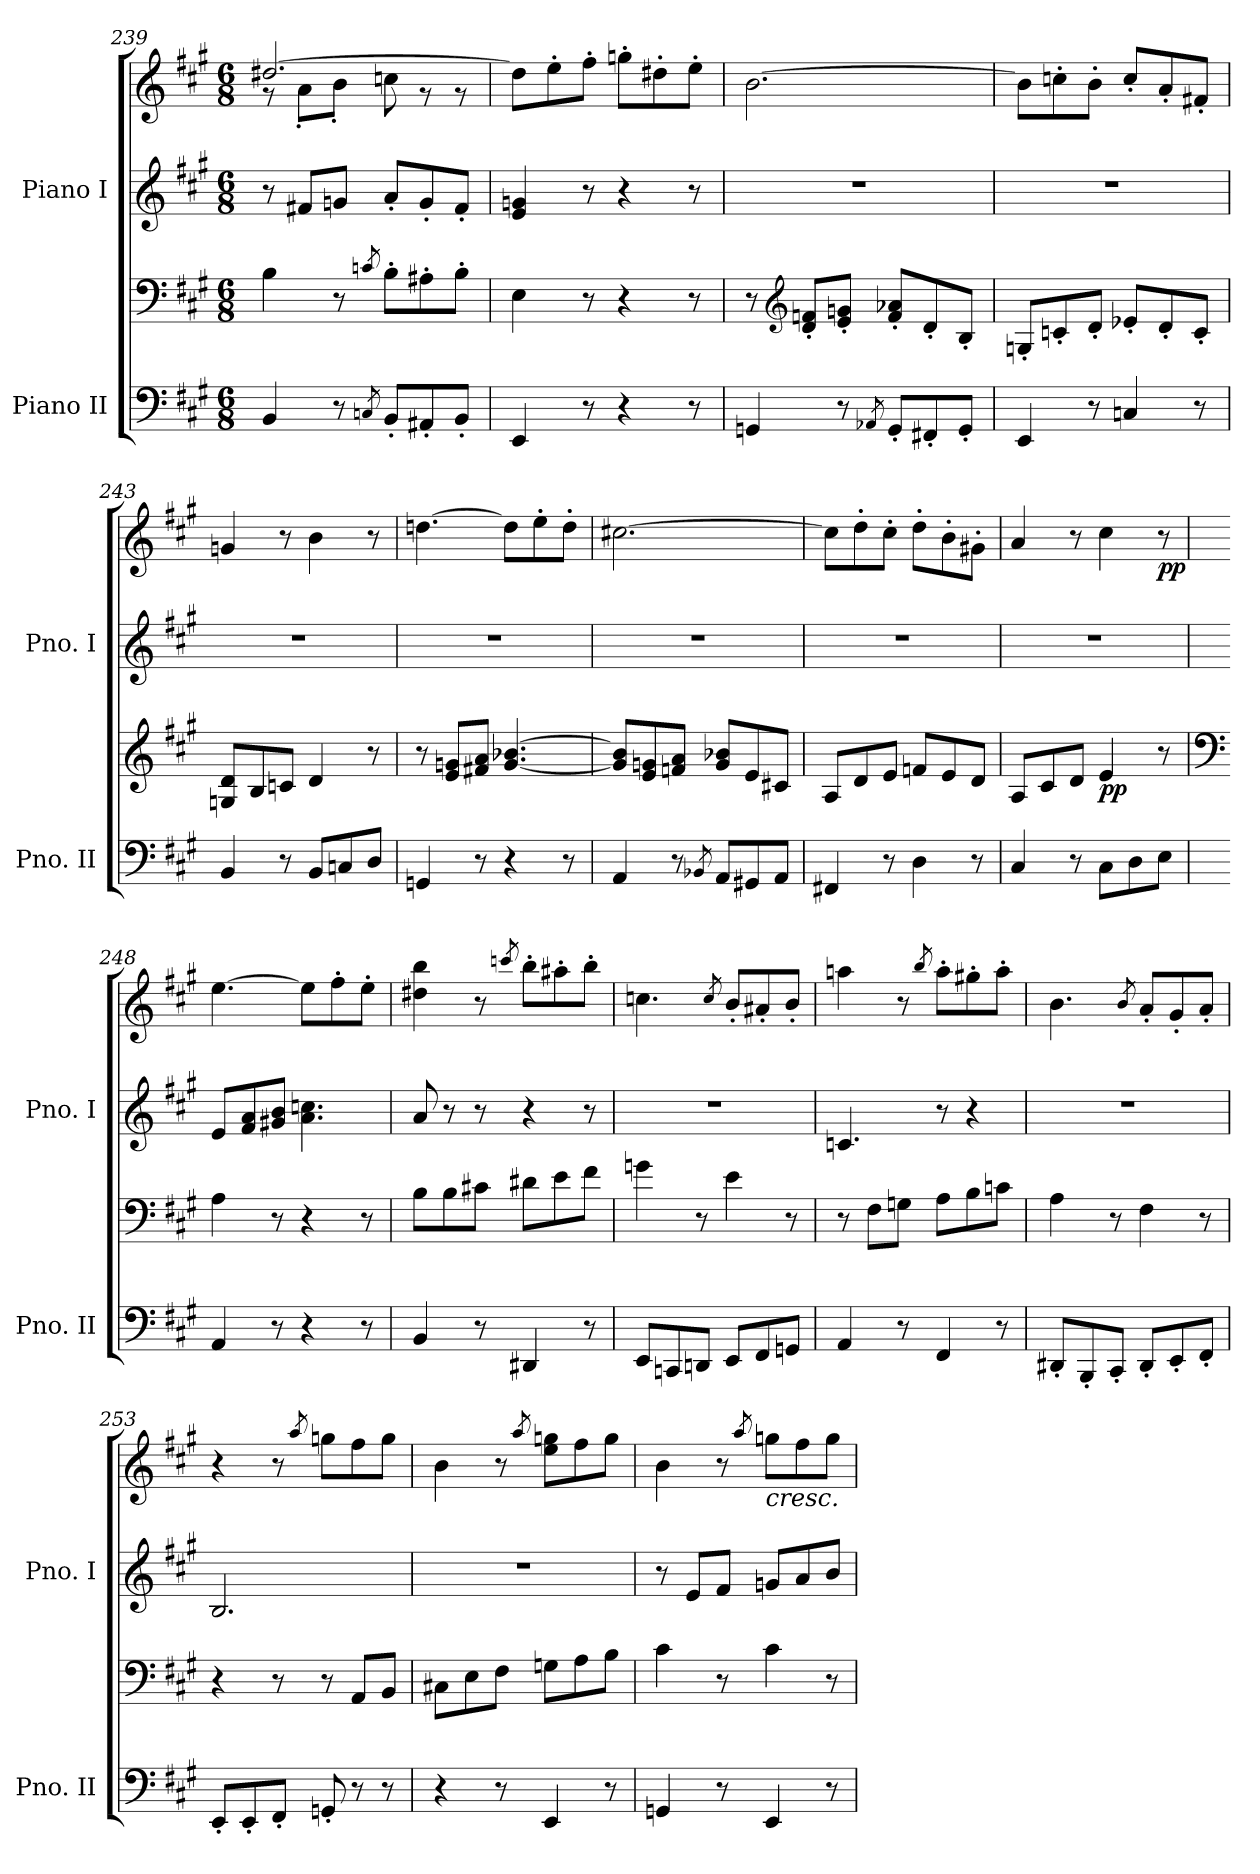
**kern	**kern	**dynam	**kern	**kern	**dynam
*part2	*part2	*part2	*part1	*part1	*part1
*staff4	*staff3	*staff3/4	*staff2	*staff1	*staff1/2
*I"Piano II	*	*	*I"Piano I	*	*
*I'Pno. II	*	*	*I'Pno. I	*	*
!!LO:PB:g=z
*clefF4	*clefF4	*	*clefG2	*clefG2	*
*k[f#c#g#]	*k[f#c#g#]	*	*k[f#c#g#]	*k[f#c#g#]	*
*M6/8	*M6/8	*	*M6/8	*M6/8	*
=239	=239	=239	=239	=239	=239
*	*	*	*	*^	*
4BB/	4B\	.	8r	[2.dd#X/	8r	.
.	.	.	8f#X/L	.	8a'\L	.
8r	8r	.	8gn/J	.	8b'\J	.
8qCn/	8qcn/	.	.	.	.	.
8BB'/L	8B'\L	.	8a'/L	.	8ccn\	.
8AA#X'/	8A#X'\	.	8g'/	.	8r	.
8BB'/J	8B'\J	.	8f#'/J	.	8r	.
*	*	*	*	*v	*v	*
=240	=240	=240	=240	=240	=240
4EE/	4E\	.	4e/ 4gn/	8dd#\L]	.
.	.	.	.	8ee'\	.
8r	8r	.	8r	8ff#'\J	.
4r	4r	.	4r	8ggn'\L	.
.	.	.	.	8dd#X'\	.
8r	8r	.	8r	8ee'\J	.
=241	=241	=241	=241	=241	=241
4GGn/	8r	.	2.r	[2.b\	.
*	*clefG2	*	*	*	*
.	8d/' 8fn/'L	.	.	.	.
8r	8e/' 8gn/'J	.	.	.	.
8qAA-X/	.	.	.	.	.
8GG'/L	8f/' 8a-X/'L	.	.	.	.
8FF#X'/	8d'/	.	.	.	.
8GG'/J	8B'/J	.	.	.	.
=242	=242	=242	=242	=242	=242
4EE/	8Gn'/L	.	2.r	8b\L]	.
.	8cn'/	.	.	8ccn'\	.
8r	8d'/J	.	.	8b'\J	.
4Cn/	8e-X'/L	.	.	8cc'/L	.
.	8d'/	.	.	8a'/	.
8r	8c'/J	.	.	8f#X'/J	.
=243	=243	=243	=243	=243	=243
4BB/	8Gn/ 8d/L	.	2.r	4gn/	.
.	8B/	.	.	.	.
8r	8cn/J	.	.	8r	.
8BB/L	4d/	.	.	4b\	.
8Cn/	.	.	.	.	.
8D/J	8r	.	.	8r	.
=244	=244	=244	=244	=244	=244
4GGn/	8r	.	2.r	[4.ddn\	.
.	8e/ 8gn/L	.	.	.	.
8r	8f#X/ 8a/J	.	.	.	.
4r	[4.g/ [4.b-X/	.	.	8dd\L]	.
.	.	.	.	8ee'\	.
8r	.	.	.	8dd'\J	.
!!LO:LB:g=z
=245	=245	=245	=245	=245	=245
4AA/	8g/] 8b-/]L	.	2.r	[2.cc#X\	.
.	8e/ 8gn/	.	.	.	.
8r	8fn/ 8a/J	.	.	.	.
8qBB-X/	.	.	.	.	.
8AA/L	8g/ 8b-X/L	.	.	.	.
8GG#X/	8e/	.	.	.	.
8AA/J	8c#X/J	.	.	.	.
=246	=246	=246	=246	=246	=246
4FF#X/	8A/L	.	2.r	8cc#\L]	.
.	8d/	.	.	8dd'\	.
8r	8e/J	.	.	8cc#'\J	.
4D\	8fn/L	.	.	8dd'\L	.
.	8e/	.	.	8b'\	.
8r	8d/J	.	.	8g#X'\J	.
=247	=247	=247	=247	=247	=247
4C#/	8A/L	.	2.r	4a/	.
.	8c#/	.	.	.	.
8r	8d/J	.	.	8r	.
!	!	!LO:DY:b	!	!	!
8C#\L	4e/	pp	.	4cc#\	.
8D\	.	.	.	.	.
!	!	!	!	!	!LO:DY:b
8E\J	8r	.	.	8r	pp
=248	=248	=248	=248	=248	=248
*	*clefF4	*	*	*	*
4AA/	4A\	.	8e/L	[4.ee\	.
.	.	.	8f#/ 8a/	.	.
8r	8r	.	8g#X/ 8b/J	.	.
4r	4r	.	4.a\ 4.ccn\	8ee\L]	.
.	.	.	.	8ff#'\	.
8r	8r	.	.	8ee'\J	.
=249	=249	=249	=249	=249	=249
4BB/	8B\L	.	8a/	4dd#X\ 4bb\	.
.	8B\	.	8r	.	.
8r	8c#X\J	.	8r	8r	.
.	.	.	.	8qcccn/	.
4DD#X/	8d#X\L	.	4r	8bb'\L	.
.	8e\	.	.	8aa#X'\	.
8r	8f#\J	.	8r	8bb'\J	.
=250	=250	=250	=250	=250	=250
8EE/L	4gn\	.	2.r	4.ccn\	.
8CCn/	.	.	.	.	.
8DDn/J	8r	.	.	.	.
.	.	.	.	8qcc/	.
8EE/L	4e\	.	.	8b'/L	.
8FF#/	.	.	.	8a#X'/	.
8GGn/J	8r	.	.	8b'/J	.
!!LO:LB:g=z
=251	=251	=251	=251	=251	=251
4AA/	8r	.	4.cn/	4aan\	.
.	8F#\L	.	.	.	.
8r	8Gn\J	.	.	8r	.
.	.	.	.	8qbb/	.
4FF#/	8A\L	.	8r	8aa'\L	.
.	8B\	.	4r	8gg#X'\	.
8r	8cn\J	.	.	8aa'\J	.
=252	=252	=252	=252	=252	=252
8DD#X'/L	4A\	.	2.r	4.b\	.
8BBB'/	.	.	.	.	.
8CC#'/J	8r	.	.	.	.
.	.	.	.	8qb/	.
8DD#'/L	4F#\	.	.	8a'/L	.
8EE'/	.	.	.	8g#'/	.
8FF#'/J	8r	.	.	8a'/J	.
=253	=253	=253	=253	=253	=253
8EE'/L	4r	.	2.B/	4r	.
8EE'/	.	.	.	.	.
8FF#'/J	8r	.	.	8r	.
.	.	.	.	8qaa/	.
8GGn'/	8r	.	.	8ggn\L	.
8r	8AA/L	.	.	8ff#\	.
8r	8BB/J	.	.	8gg\J	.
=254	=254	=254	=254	=254	=254
4r	8C#X\L	.	2.r	4b\	.
.	8E\	.	.	.	.
8r	8F#\J	.	.	8r	.
.	.	.	.	8qaa/	.
4EE/	8Gn\L	.	.	8ee\ 8ggn\L	.
.	8A\	.	.	8ff#\	.
8r	8B\J	.	.	8gg\J	.
=255	=255	=255	=255	=255	=255
4GGn/	4c#\	.	8r	4b\	.
.	.	.	8e/L	.	.
8r	8r	.	8f#/J	8r	.
.	.	.	.	8qaa/	.
!	!	!	!	!LO:TX:b:i:t=cresc.	!
4EE/	4c#\	.	8gn/L	8ggn\L	.
.	.	.	8a/	8ff#\	.
8r	8r	.	8b/J	8gg\J	.
=	=	=	=	=	=
*-	*-	*-	*-	*-	*-
